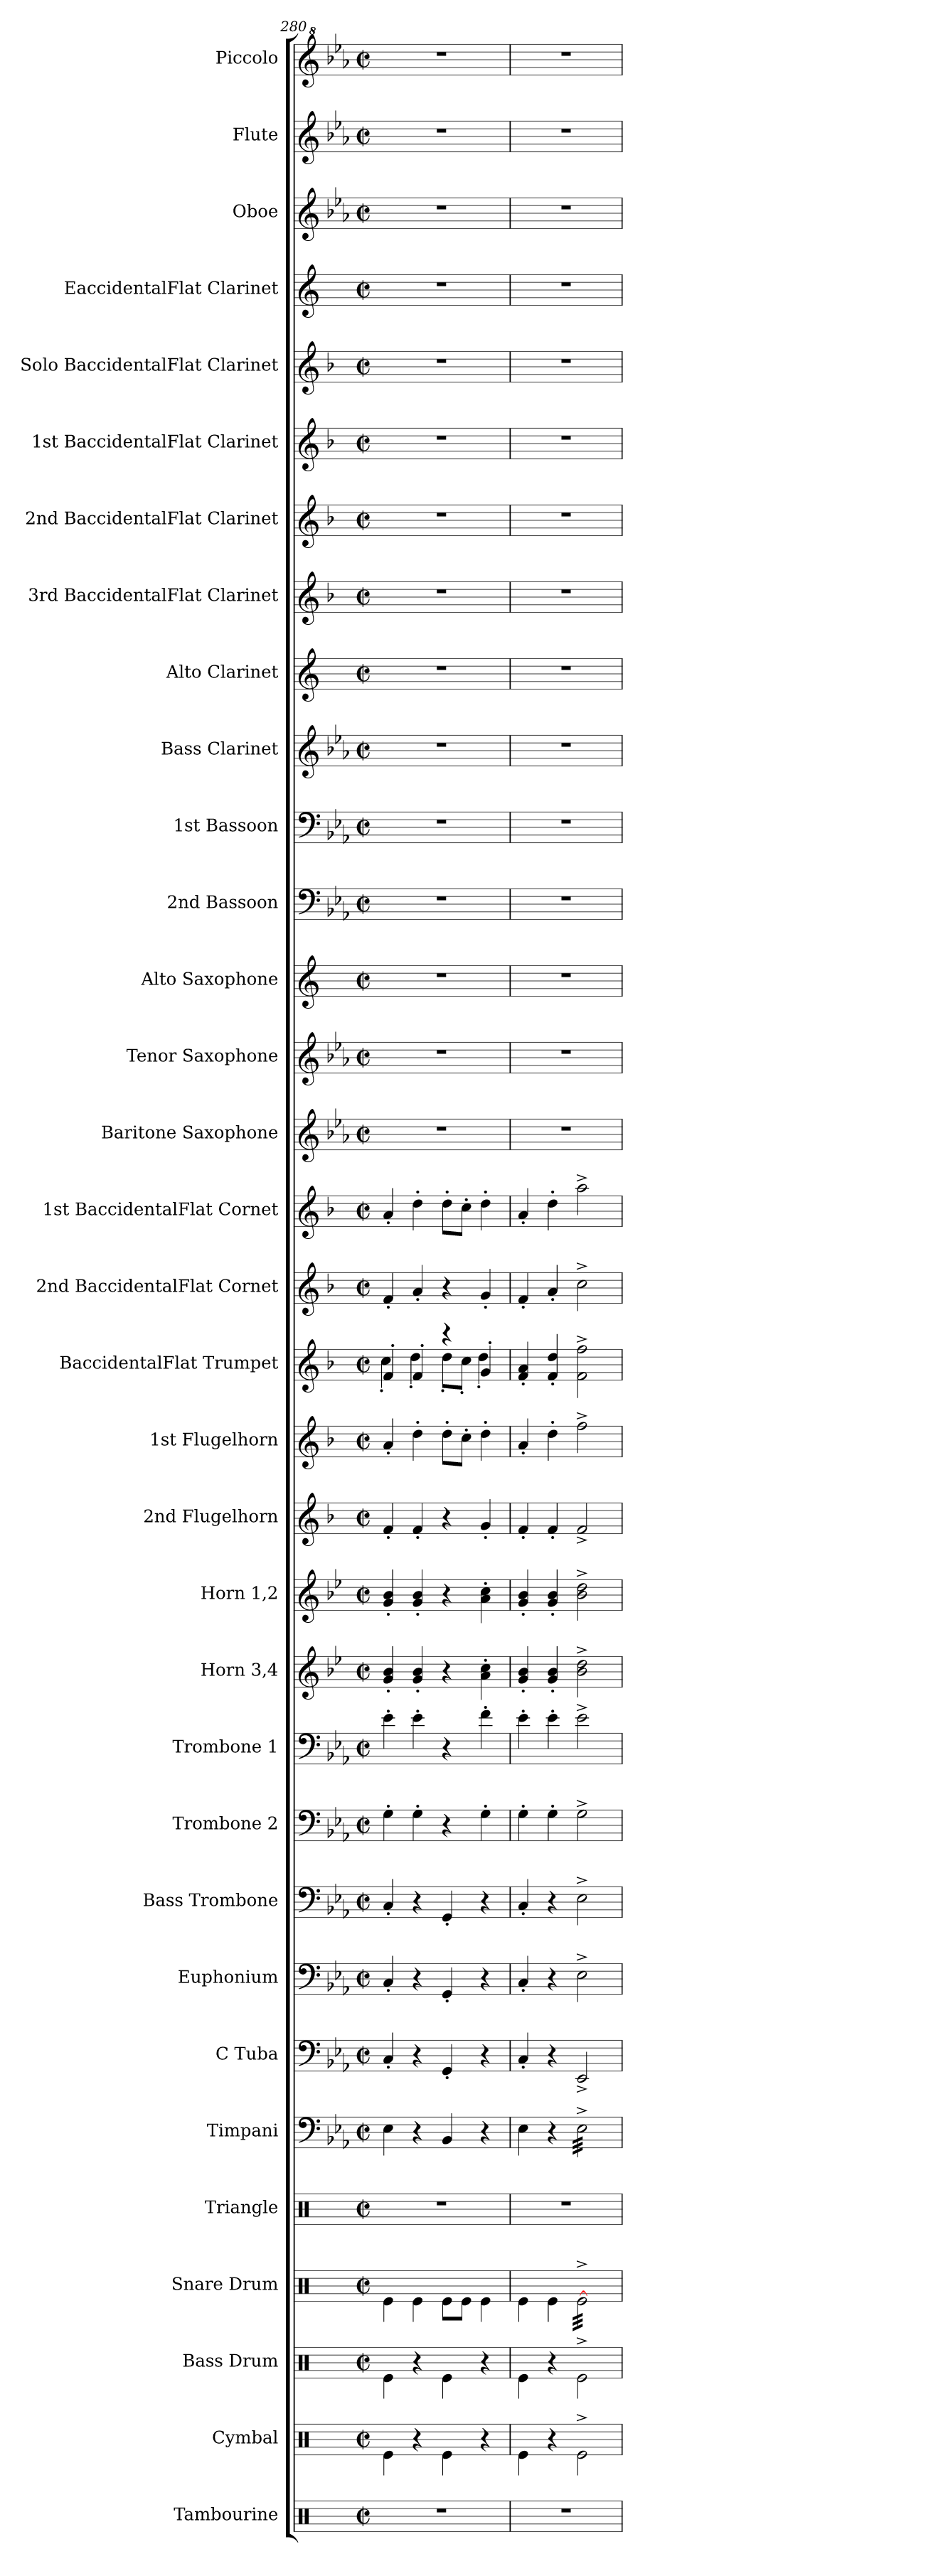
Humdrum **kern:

**kern	**kern	**kern	**kern	**kern	**kern	**kern	**kern	**kern	**kern	**kern	**kern	**kern	**kern	**kern	**kern	**kern	**kern	**kern	**kern	**kern	**kern	**kern	**kern	**kern	**kern	**kern	**kern	**kern	**kern	**kern	**kern	**kern
*part33	*part32	*part31	*part30	*part29	*part28	*part27	*part26	*part25	*part24	*part23	*part22	*part21	*part20	*part19	*part18	*part17	*part16	*part15	*part14	*part13	*part12	*part11	*part10	*part9	*part8	*part7	*part6	*part5	*part4	*part3	*part2	*part1
*staff33	*staff32	*staff31	*staff30	*staff29	*staff28	*staff27	*staff26	*staff25	*staff24	*staff23	*staff22	*staff21	*staff20	*staff19	*staff18	*staff17	*staff16	*staff15	*staff14	*staff13	*staff12	*staff11	*staff10	*staff9	*staff8	*staff7	*staff6	*staff5	*staff4	*staff3	*staff2	*staff1
*I"Tambourine	*I"Cymbal	*I"Bass Drum	*I"Snare Drum	*I"Triangle	*I"Timpani	*I"C Tuba	*I"Euphonium	*I"Bass Trombone	*I"Trombone 2	*I"Trombone 1	*I"Horn 3,4	*I"Horn 1,2	*I"2nd Flugelhorn	*I"1st Flugelhorn	*I"BaccidentalFlat Trumpet	*I"2nd BaccidentalFlat Cornet	*I"1st BaccidentalFlat Cornet	*I"Baritone Saxophone	*I"Tenor Saxophone	*I"Alto Saxophone	*I"2nd Bassoon	*I"1st Bassoon	*I"Bass Clarinet	*I"Alto Clarinet	*I"3rd BaccidentalFlat Clarinet	*I"2nd BaccidentalFlat Clarinet	*I"1st BaccidentalFlat Clarinet	*I"Solo BaccidentalFlat Clarinet	*I"EaccidentalFlat Clarinet	*I"Oboe	*I"Flute	*I"Piccolo
*I'Tamb.	*I'Cym.	*I'B. Dr.	*I'Sn. Dr.	*I'Trgl.	*I'Timp.	*I'C Tu.	*I'Eu.	*I'B. Trb.	*I'Trb. 2	*I'Trb. 1	*I'Hn. 3,4	*I'Hn. 1,2	*I'2nd Flghn.	*I'1st Flghn.	*I'BaccidentalFlat Tpt.	*I'2nd BaccidentalFlat Cnt.	*I'1st BaccidentalFlat Cnt.	*I'Bar. Sax.	*I'T. Sax.	*I'A. Sax.	*I'2nd Bsn.	*I'1st Bsn.	*I'B. Cl.	*I'A. Cl.	*I'3rd BaccidentalFlat Cl.	*I'2nd BaccidentalFlat Cl.	*I'1st BaccidentalFlat Cl.	*I'Solo BaccidentalFlat Cl.	*I'EaccidentalFlat Cl.	*I'Ob.	*I'Fl.	*I'Picc.
*clefX	*clefX	*clefX	*clefX	*clefX	*clefF4	*clefF4	*clefF4	*clefF4	*clefF4	*clefF4	*clefG2	*clefG2	*clefG2	*clefG2	*clefG2	*clefG2	*clefG2	*clefG2	*clefG2	*clefG2	*clefF4	*clefF4	*clefG2	*clefG2	*clefG2	*clefG2	*clefG2	*clefG2	*clefG2	*clefG2	*clefG2	*clefG^2
*	*	*	*	*	*	*	*	*	*	*	*ITrd4c7	*ITrd4c7	*ITrd1c2	*ITrd1c2	*ITrd1c2	*ITrd1c2	*ITrd1c2	*ITrd12c21	*ITrd8c14	*ITrd5c9	*	*	*ITrd8c14	*ITrd5c9	*ITrd1c2	*ITrd1c2	*ITrd1c2	*ITrd1c2	*ITrd-2c-3	*	*	*ITrd-7c-12
*k[]	*k[]	*k[]	*k[]	*k[]	*k[b-e-a-]	*k[b-e-a-]	*k[b-e-a-]	*k[b-e-a-]	*k[b-e-a-]	*k[b-e-a-]	*k[b-e-a-]	*k[b-e-a-]	*k[b-e-a-]	*k[b-e-a-]	*k[b-e-a-]	*k[b-e-a-]	*k[b-e-a-]	*k[b-e-a-]	*k[b-e-a-]	*k[b-e-a-]	*k[b-e-a-]	*k[b-e-a-]	*k[b-e-a-]	*k[b-e-a-]	*k[b-e-a-]	*k[b-e-a-]	*k[b-e-a-]	*k[b-e-a-]	*k[b-e-a-]	*k[b-e-a-]	*k[b-e-a-]	*k[b-e-a-]
*M4/4	*M4/4	*M4/4	*M4/4	*M4/4	*M4/4	*M4/4	*M4/4	*M4/4	*M4/4	*M4/4	*M4/4	*M4/4	*M4/4	*M4/4	*M4/4	*M4/4	*M4/4	*M4/4	*M4/4	*M4/4	*M4/4	*M4/4	*M4/4	*M4/4	*M4/4	*M4/4	*M4/4	*M4/4	*M4/4	*M4/4	*M4/4	*M4/4
*met(c|)	*met(c|)	*met(c|)	*met(c|)	*met(c|)	*met(c|)	*met(c|)	*met(c|)	*met(c|)	*met(c|)	*met(c|)	*met(c|)	*met(c|)	*met(c|)	*met(c|)	*met(c|)	*met(c|)	*met(c|)	*met(c|)	*met(c|)	*met(c|)	*met(c|)	*met(c|)	*met(c|)	*met(c|)	*met(c|)	*met(c|)	*met(c|)	*met(c|)	*met(c|)	*met(c|)	*met(c|)	*met(c|)
=280	=280	=280	=280	=280	=280	=280	=280	=280	=280	=280	=280	=280	=280	=280	=280	=280	=280	=280	=280	=280	=280	=280	=280	=280	=280	=280	=280	=280	=280	=280	=280	=280
*	*	*	*	*	*	*	*	*	*	*	*	*	*	*	*^	*	*	*	*	*	*	*	*	*	*	*	*	*	*	*	*	*
1r	4Re\	4Re\	4Re\	1r	4E-\	4C'/	4C'/	4C'/	4G'\	4e-'\	4c/' 4e-/'	4c/' 4e-/'	4e-'/	4g'/	4e-'/	4b-'\	4e-'/	4g'/	1r	1r	1r	1r	1r	1r	1r	1r	1r	1r	1r	1r	1r	1r	1r
.	4r	4r	4Re\	.	4r	4r	4r	4r	4G'\	4e-'\	4c/' 4e-/'	4c/' 4e-/'	4e-'/	4cc'\	4e-'/	4cc'\	4g'/	4cc'\	.	.	.	.	.	.	.	.	.	.	.	.	.	.	.
.	4Re\	4Re\	8Re\L	.	4BB-/	4GG'/	4GG'/	4GG'/	4r	4r	4r	4r	4r	8cc'\L	4r	8cc'\L	4r	8cc'\L	.	.	.	.	.	.	.	.	.	.	.	.	.	.	.
.	.	.	8Re\J	.	.	.	.	.	.	.	.	.	.	8b-'\J	.	8b-'\J	.	8b-'\J	.	.	.	.	.	.	.	.	.	.	.	.	.	.	.
.	4r	4r	4Re\	.	4r	4r	4r	4r	4G'\	4f'\	4d\' 4f\'	4d\' 4f\'	4f'/	4cc'\	4f'/	4cc'\	4f'/	4cc'\	.	.	.	.	.	.	.	.	.	.	.	.	.	.	.
*	*	*	*	*	*	*	*	*	*	*	*	*	*	*	*v	*v	*	*	*	*	*	*	*	*	*	*	*	*	*	*	*	*	*
=281	=281	=281	=281	=281	=281	=281	=281	=281	=281	=281	=281	=281	=281	=281	=281	=281	=281	=281	=281	=281	=281	=281	=281	=281	=281	=281	=281	=281	=281	=281	=281	=281
1r	4Re\	4Re\	4Re\	1r	4E-\	4C'/	4C'/	4C'/	4G'\	4e-'\	4c/' 4e-/'	4c/' 4e-/'	4e-'/	4g'/	4e-/' 4g/'	4e-'/	4g'/	1r	1r	1r	1r	1r	1r	1r	1r	1r	1r	1r	1r	1r	1r	1r
.	4r	4r	4Re\	.	4r	4r	4r	4r	4G'\	4e-'\	4c/' 4e-/'	4c/' 4e-/'	4e-'/	4cc'\	4e-/' 4cc/'	4g'/	4cc'\	.	.	.	.	.	.	.	.	.	.	.	.	.	.	.
*	*	*	*tremolo	*	*	*	*	*	*	*	*	*	*	*	*	*	*	*	*	*	*	*	*	*	*	*	*	*	*	*	*	*
*	*	*	*	*	*tremolo	*	*	*	*	*	*	*	*	*	*	*	*	*	*	*	*	*	*	*	*	*	*	*	*	*	*	*
.	2Re^\	2Re^\	[32Re^\LLL	.	32E-^\LLL	2EE-^/	2E-^\	2E-^\	2G^\	2e-^\	2e-\^ 2g\^	2e-\^ 2g\^	2e-^/	2ee-^\	2e-\^ 2ee-\^	2b-^\	2gg^\	.	.	.	.	.	.	.	.	.	.	.	.	.	.	.
.	.	.	32Re^\	.	32E-^\	.	.	.	.	.	.	.	.	.	.	.	.	.	.	.	.	.	.	.	.	.	.	.	.	.	.	.
.	.	.	32Re^\	.	32E-^\	.	.	.	.	.	.	.	.	.	.	.	.	.	.	.	.	.	.	.	.	.	.	.	.	.	.	.
.	.	.	32Re^\	.	32E-^\	.	.	.	.	.	.	.	.	.	.	.	.	.	.	.	.	.	.	.	.	.	.	.	.	.	.	.
.	.	.	32Re^\	.	32E-^\	.	.	.	.	.	.	.	.	.	.	.	.	.	.	.	.	.	.	.	.	.	.	.	.	.	.	.
.	.	.	32Re^\	.	32E-^\	.	.	.	.	.	.	.	.	.	.	.	.	.	.	.	.	.	.	.	.	.	.	.	.	.	.	.
.	.	.	32Re^\	.	32E-^\	.	.	.	.	.	.	.	.	.	.	.	.	.	.	.	.	.	.	.	.	.	.	.	.	.	.	.
.	.	.	32Re^\	.	32E-^\	.	.	.	.	.	.	.	.	.	.	.	.	.	.	.	.	.	.	.	.	.	.	.	.	.	.	.
.	.	.	32Re^\	.	32E-^\	.	.	.	.	.	.	.	.	.	.	.	.	.	.	.	.	.	.	.	.	.	.	.	.	.	.	.
.	.	.	32Re^\	.	32E-^\	.	.	.	.	.	.	.	.	.	.	.	.	.	.	.	.	.	.	.	.	.	.	.	.	.	.	.
.	.	.	32Re^\	.	32E-^\	.	.	.	.	.	.	.	.	.	.	.	.	.	.	.	.	.	.	.	.	.	.	.	.	.	.	.
.	.	.	32Re^\	.	32E-^\	.	.	.	.	.	.	.	.	.	.	.	.	.	.	.	.	.	.	.	.	.	.	.	.	.	.	.
.	.	.	32Re^\	.	32E-^\	.	.	.	.	.	.	.	.	.	.	.	.	.	.	.	.	.	.	.	.	.	.	.	.	.	.	.
.	.	.	32Re^\	.	32E-^\	.	.	.	.	.	.	.	.	.	.	.	.	.	.	.	.	.	.	.	.	.	.	.	.	.	.	.
.	.	.	32Re^\	.	32E-^\	.	.	.	.	.	.	.	.	.	.	.	.	.	.	.	.	.	.	.	.	.	.	.	.	.	.	.
.	.	.	32Re^\JJJ	.	32E-^\JJJ	.	.	.	.	.	.	.	.	.	.	.	.	.	.	.	.	.	.	.	.	.	.	.	.	.	.	.
*	*	*	*	*	*Xtremolo	*	*	*	*	*	*	*	*	*	*	*	*	*	*	*	*	*	*	*	*	*	*	*	*	*	*	*
*	*	*	*Xtremolo	*	*	*	*	*	*	*	*	*	*	*	*	*	*	*	*	*	*	*	*	*	*	*	*	*	*	*	*	*
=	=	=	=	=	=	=	=	=	=	=	=	=	=	=	=	=	=	=	=	=	=	=	=	=	=	=	=	=	=	=	=	=
*-	*-	*-	*-	*-	*-	*-	*-	*-	*-	*-	*-	*-	*-	*-	*-	*-	*-	*-	*-	*-	*-	*-	*-	*-	*-	*-	*-	*-	*-	*-	*-	*-
